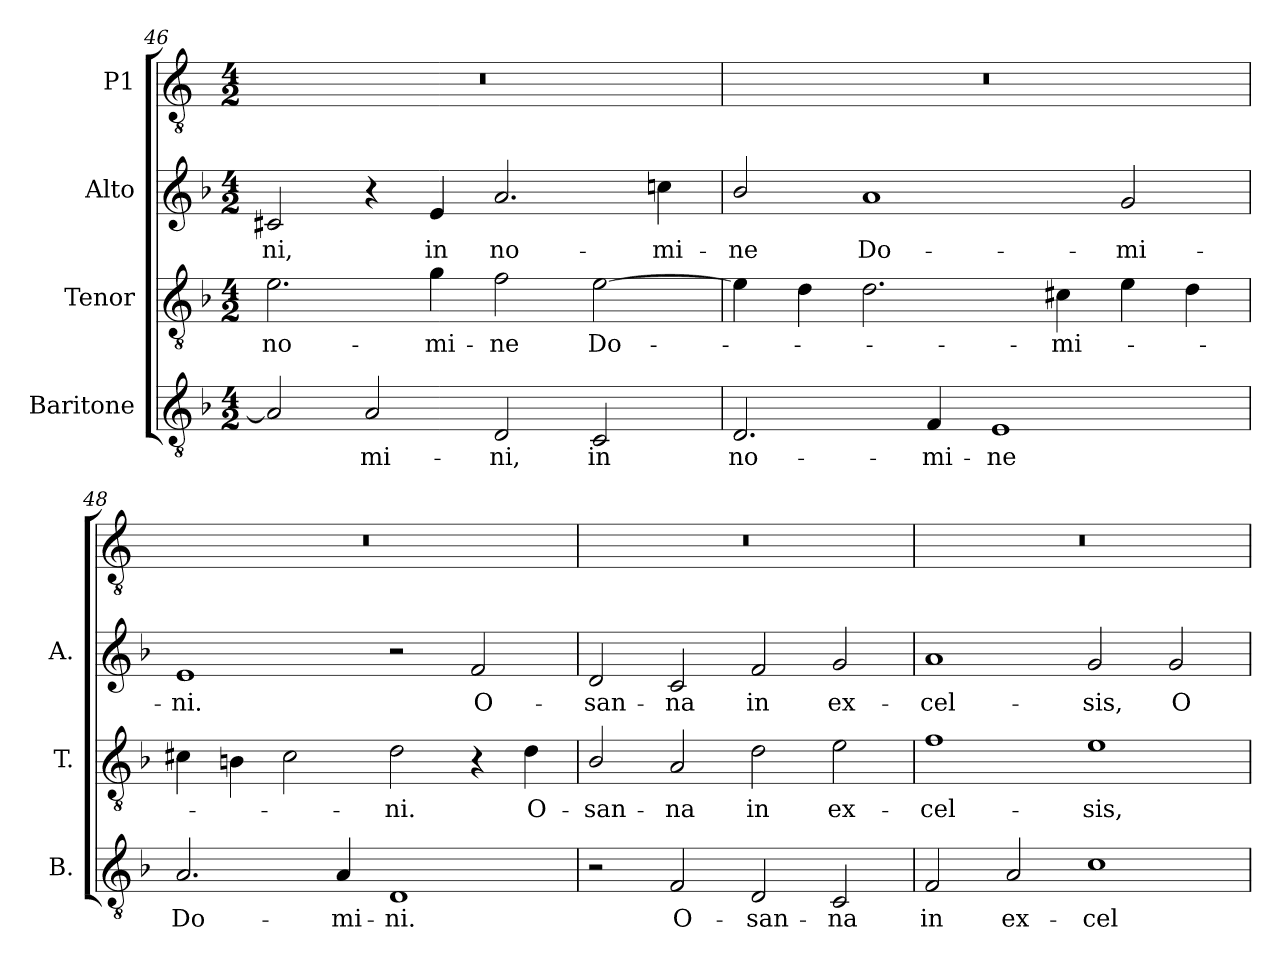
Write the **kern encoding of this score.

**kern	**text	**kern	**text	**kern	**text	**kern
*part4	*part4	*part3	*part3	*part2	*part2	*part1
*staff4	*staff4	*staff3	*staff3	*staff2	*staff2	*staff1
*I"Baritone	*	*I"Tenor	*	*I"Alto	*	*I"P1
*I'B.	*	*I'T.	*	*I'A.	*	*
*clefGv2	*	*clefGv2	*	*clefG2	*	*clefGv2
*ITrd7c12	*	*ITrd7c12	*	*	*	*ITrd7c12
*k[b-]	*	*k[b-]	*	*k[b-]	*	*k[]
*F:	*	*F:	*	*F:	*	*C:
*M4/2	*	*M4/2	*	*M4/2	*	*M4/2
=46	=46	=46	=46	=46	=46	=46
!	!	!	!LO:LY:b:color=#000000	!	!	!
!	!	!	!	!	!LO:LY:b:color=#000000	!LO:N:vis=1
2AAi/]	.	2.Ei\	no-	2c#Xi/	-ni,	0r
!	!LO:LY:b:color=#000000	!	!	!	!	!
2AAi/	-mi-	.	.	4r	.	.
!	!	!	!LO:LY:b:color=#000000	!	!	!
!	!	!	!	!	!LO:LY:b:color=#000000	!
.	.	4Gi\	-mi-	4ei/	in	.
!	!LO:LY:b:color=#000000	!	!	!	!	!
!	!	!	!LO:LY:b:color=#000000	!	!	!
!	!	!	!	!	!LO:LY:b:color=#000000	!
2DDi/	-ni,	2Fi\	-ne	2.ai/	no-	.
!	!LO:LY:b:color=#000000	!	!	!	!	!
!	!	!	!LO:LY:b:color=#000000	!	!	!
2CCi/	in	[2Ei\	Do-	.	.	.
!	!	!	!	!	!LO:LY:b:color=#000000	!
.	.	.	.	4ccni\	-mi-	.
=47	=47	=47	=47	=47	=47	=47
!	!LO:LY:b:color=#000000	!	!	!	!	!
!	!	!	!	!	!LO:LY:b:color=#000000	!LO:N:vis=1
2.DDi/	no-	4Ei\]	.	2b-i/	-ne	0r
.	.	4Di\	.	.	.	.
!	!	!	!	!	!LO:LY:b:color=#000000	!
.	.	2.Di\	.	1ai	Do-	.
!	!LO:LY:b:color=#000000	!	!	!	!	!
4FFi/	-mi-	.	.	.	.	.
!	!LO:LY:b:color=#000000	!	!	!	!	!
1EEi	-ne	.	.	.	.	.
!	!	!	!LO:LY:b:color=#000000	!	!	!
.	.	4C#Xi\	-mi-	.	.	.
!	!	!	!	!	!LO:LY:b:color=#000000	!
.	.	4Ei\	.	2gi/	-mi-	.
.	.	4Di\	.	.	.	.
=48	=48	=48	=48	=48	=48	=48
!	!LO:LY:b:color=#000000	!	!	!	!	!
!	!	!	!	!	!LO:LY:b:color=#000000	!LO:N:vis=1
2.AAi/	Do-	4C#Xi\	.	1ei	-ni.	0r
.	.	4BBni\	.	.	.	.
.	.	2C#i\	.	.	.	.
!	!LO:LY:b:color=#000000	!	!	!	!	!
4AAi/	-mi-	.	.	.	.	.
!	!LO:LY:b:color=#000000	!	!	!	!	!
!	!	!	!LO:LY:b:color=#000000	!	!	!
1DDi	-ni.	2Di\	-ni.	2r	.	.
!	!	!	!	!	!LO:LY:b:color=#000000	!
.	.	4r	.	2fi/	O-	.
!	!	!	!LO:LY:b:color=#000000	!	!	!
.	.	4Di\	O-	.	.	.
=49	=49	=49	=49	=49	=49	=49
!	!	!	!LO:LY:b:color=#000000	!	!	!
!	!	!	!	!	!LO:LY:b:color=#000000	!LO:N:vis=1
2r	.	2BB-i/	-san-	2di/	-san-	0r
!	!LO:LY:b:color=#000000	!	!	!	!	!
!	!	!	!LO:LY:b:color=#000000	!	!	!
!	!	!	!	!	!LO:LY:b:color=#000000	!
2FFi/	O-	2AAi/	-na	2ci/	-na	.
!	!LO:LY:b:color=#000000	!	!	!	!	!
!	!	!	!LO:LY:b:color=#000000	!	!	!
!	!	!	!	!	!LO:LY:b:color=#000000	!
2DDi/	-san-	2Di\	in	2fi/	in	.
!	!LO:LY:b:color=#000000	!	!	!	!	!
!	!	!	!LO:LY:b:color=#000000	!	!	!
!	!	!	!	!	!LO:LY:b:color=#000000	!
2CCi/	-na	2Ei\	ex-	2gi/	ex-	.
!!LO:LB:g=z
=50	=50	=50	=50	=50	=50	=50
!	!LO:LY:b:color=#000000	!	!	!	!	!
!	!	!	!LO:LY:b:color=#000000	!	!	!
!	!	!	!	!	!LO:LY:b:color=#000000	!LO:N:vis=1
2FFi/	in	1Fi	-cel-	1ai	-cel-	0r
!	!LO:LY:b:color=#000000	!	!	!	!	!
2AAi/	ex-	.	.	.	.	.
!	!LO:LY:b:color=#000000	!	!	!	!	!
!	!	!	!LO:LY:b:color=#000000	!	!	!
!	!	!	!	!	!LO:LY:b:color=#000000	!
1Ci	-cel-	1Ei	-sis,	2gi/	-sis,	.
!	!	!	!	!	!LO:LY:b:color=#000000	!
.	.	.	.	2gi/	O-	.
=	=	=	=	=	=	=
*-	*-	*-	*-	*-	*-	*-
